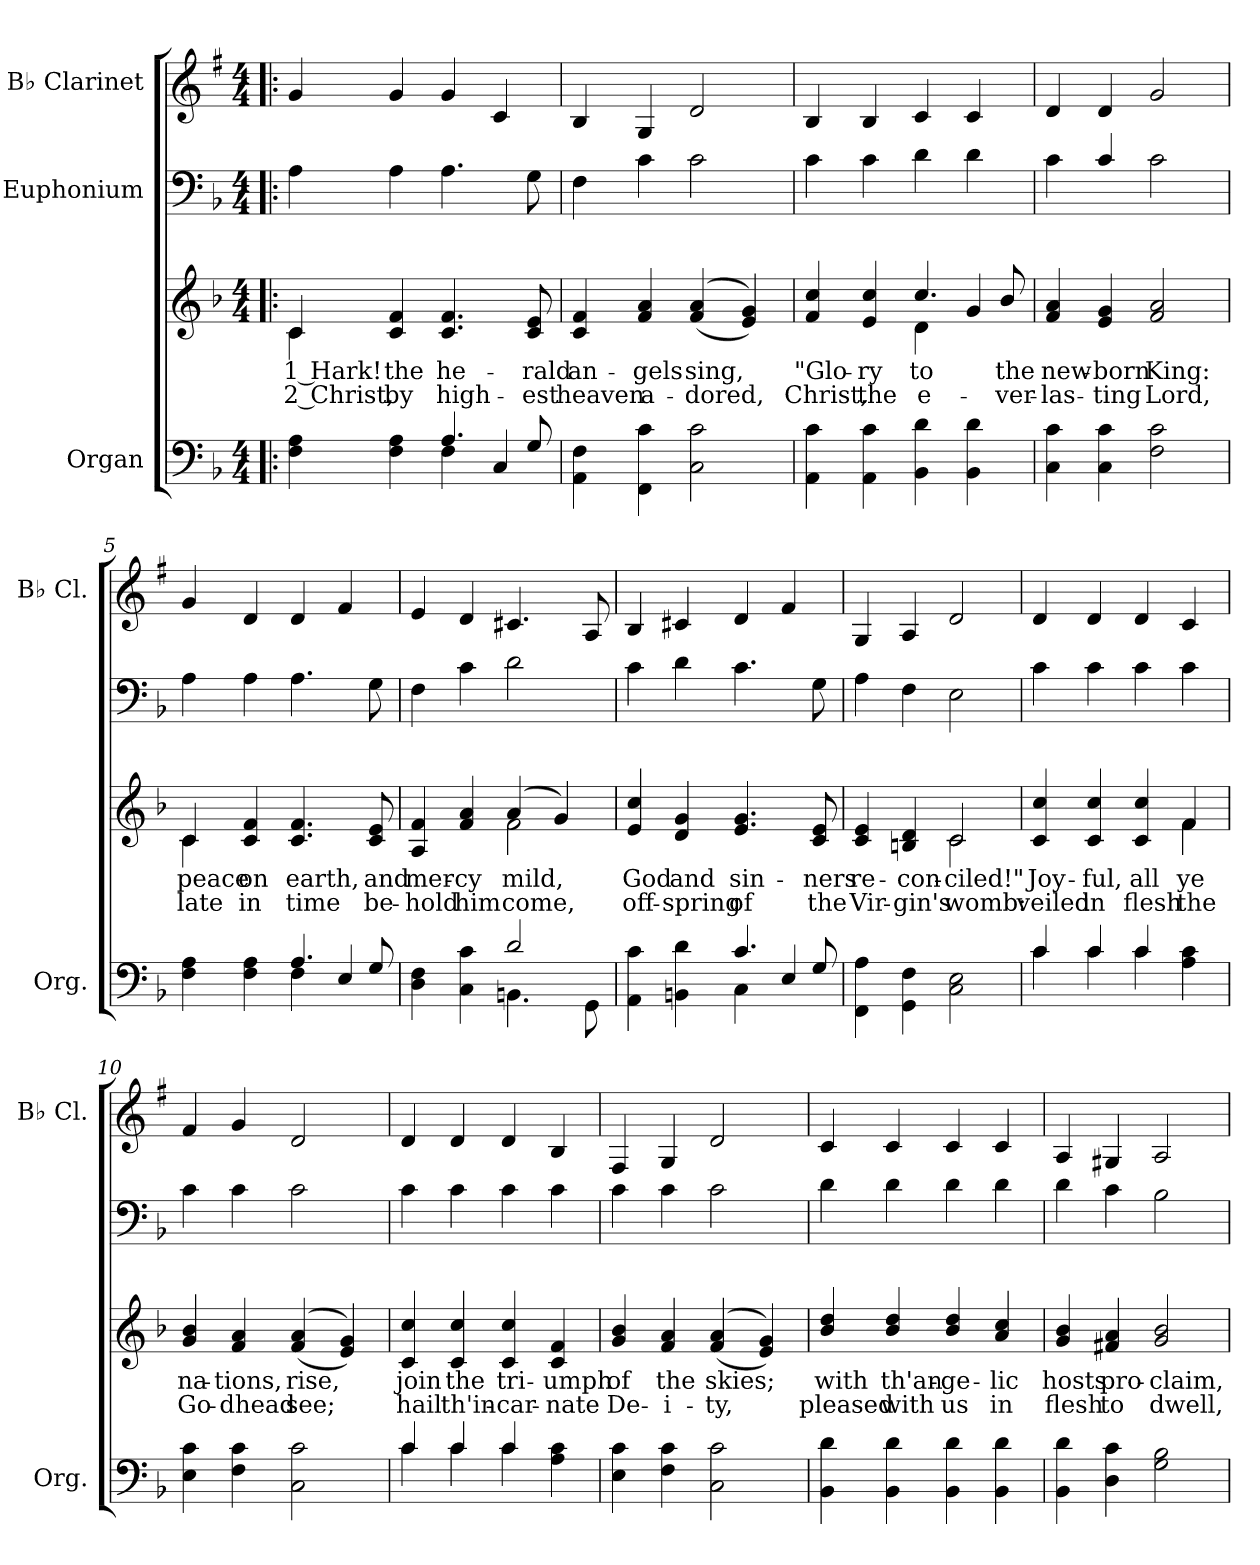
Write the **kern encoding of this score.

**kern	**kern	**text	**text	**kern	**kern
*part3	*part3	*part3	*part3	*part2	*part1
*staff4	*staff3	*staff3	*staff3	*staff2	*staff1
*I"Organ	*	*	*	*I"Euphonium	*I"B♭ Clarinet
*I'Org.	*	*	*	*	*I'B♭ Cl.
*clefF4	*clefG2	*	*	*clefF4	*clefG2
*	*	*	*	*	*ITrd1c2
*k[b-]	*k[b-]	*	*	*k[b-]	*k[b-]
*M4/4	*M4/4	*	*	*M4/4	*M4/4
=1!|:	=1!|:	=1!|:	=1!|:	=1!|:	=1!|:
*^	*	*	*	*	*
!	!	!	!LO:LY:b	!LO:LY:b	!	!
*	*	*^	*	*	*	*
4F\ 4A\	2ryy	4c/	4c\	1 Hark!	2 Christ,	4A\	4f/
!	!	!	!	!LO:LY:b	!LO:LY:b	!	!
4F\ 4A\	.	4c/ 4f/	2.ryy	the	by	4A\	4f/
!	!	!	!	!LO:LY:b	!LO:LY:b	!	!
4.A/	4F\	4.c/ 4.f/	.	he-	high-	4.A\	4f/
.	4C/	.	.	.	.	.	4B-/
!	!	!	!	!LO:LY:b	!LO:LY:b	!	!
8G/	.	8c/ 8e/	.	-rald	-est	8G\	.
*v	*v	*	*	*	*	*	*
*	*v	*v	*	*	*	*
=2	=2	=2	=2	=2	=2
!	!	!LO:LY:b	!LO:LY:b	!	!
4AA\ 4F\	4c/ 4f/	an-	heaven	4F\	4A/
!	!	!LO:LY:b	!LO:LY:b	!	!
4FF\ 4c\	4f/ 4a/	-gels	a-	4c\	4F/
!	!	!LO:LY:b	!LO:LY:b	!	!
2C\ 2c\	(<(<4f/ 4a/	sing,	-dored,	2c\	2c/
.	4e/ 4g/))	.	.	.	.
=3	=3	=3	=3	=3	=3
!	!	!LO:LY:b	!LO:LY:b	!	!
*	*^	*	*	*	*
4AA\ 4c\	4f/ 4cc/	2ryy	"Glo-	Christ,	4c\	4A/
!	!	!	!LO:LY:b	!LO:LY:b	!	!
4AA\ 4c\	4e/ 4cc/	.	-ry	the	4c\	4A/
!	!	!	!LO:LY:b	!LO:LY:b	!	!
4BB-\ 4d\	4.cc/	4d\	to	e-	4d\	4B-/
4BB-\ 4d\	.	4g/	.	.	4d\	4B-/
!	!	!	!LO:LY:b	!LO:LY:b	!	!
.	8b-/	.	the	-ver-	.	.
*	*v	*v	*	*	*	*
=4	=4	=4	=4	=4	=4
!	!	!LO:LY:b	!LO:LY:b	!	!
4C\ 4c\	4f/ 4a/	new-	-las-	4c\	4c/
!	!	!LO:LY:b	!LO:LY:b	!	!
4C\ 4c\	4e/ 4g/	-born	-ting	4c/	4c/
!	!	!LO:LY:b	!LO:LY:b	!	!
2F\ 2c\	2f/ 2a/	King:	Lord,	2c\	2f/
!!LO:LB:g=z
=5	=5	=5	=5	=5	=5
*^	*	*	*	*	*
!	!	!	!LO:LY:b	!LO:LY:b	!	!
*	*	*^	*	*	*	*
4F\ 4A\	2ryy	4c/	4c\	peace	late	4A\	4f/
!	!	!	!	!LO:LY:b	!LO:LY:b	!	!
4F\ 4A\	.	4c/ 4f/	2.ryy	on	in	4A\	4c/
!	!	!	!	!LO:LY:b	!LO:LY:b	!	!
4.A/	4F\	4.c/ 4.f/	.	earth,	time	4.A\	4c/
.	4E/	.	.	.	.	.	4e/
!	!	!	!	!LO:LY:b	!LO:LY:b	!	!
8G/	.	8c/ 8e/	.	and	be-	8G\	.
=6	=6	=6	=6	=6	=6	=6	=6
!	!	!	!	!LO:LY:b	!LO:LY:b	!	!
4D\ 4F\	2ryy	4A/ 4f/	2ryy	mer-	-hold	4F\	4d/
!	!	!	!	!LO:LY:b	!LO:LY:b	!	!
4C\ 4c\	.	4f/ 4a/	.	-cy	him	4c\	4c/
!	!	!	!	!LO:LY:b	!LO:LY:b	!	!
2d/	4.BBn\	(>4a/	2f\	mild,	come,	2d\	4.Bn/
.	.	4g/)	.	.	.	.	.
.	8GG\	.	.	.	.	.	8G/
*	*	*v	*v	*	*	*	*
=7	=7	=7	=7	=7	=7	=7
!	!	!	!LO:LY:b	!LO:LY:b	!	!
4AA\ 4c\	2ryy	4e/ 4cc/	God	off-	4c\	4A/
!	!	!	!LO:LY:b	!LO:LY:b	!	!
4BBn\ 4d\	.	4d/ 4g/	and	-spring	4d\	4Bn/
!	!	!	!LO:LY:b	!LO:LY:b	!	!
4.c/	4C\	4.e/ 4.g/	sin-	of	4.c\	4c/
.	4E/	.	.	.	.	4e/
!	!	!	!LO:LY:b	!LO:LY:b	!	!
8G/	.	8c/ 8e/	-ners	the	8G\	.
*v	*v	*	*	*	*	*
=8	=8	=8	=8	=8	=8
!	!	!LO:LY:b	!LO:LY:b	!	!
*	*^	*	*	*	*
4FF\ 4A\	4c/ 4e/	2ryy	re-	Vir-	4A\	4F/
!	!	!	!LO:LY:b	!LO:LY:b	!	!
4GG\ 4F\	4Bn/ 4d/	.	-con-	-gin's	4F\	4G/
!	!	!	!LO:LY:b	!LO:LY:b	!	!
2C\ 2E\	2c/	2c\	-ciled!"	womb:	2E\	2c/
!!LO:PB:g=z
=9	=9	=9	=9	=9	=9	=9
*^	*	*	*	*	*	*
!	!	!	!	!LO:LY:b	!LO:LY:b	!	!
4c/	4c\	4c/ 4cc/	2.ryy	Joy-	veiled	4c\	4c/
!	!	!	!	!LO:LY:b	!LO:LY:b	!	!
4c/	4c\	4c/ 4cc/	.	-ful,	in	4c\	4c/
!	!	!	!	!LO:LY:b	!LO:LY:b	!	!
4c/	4c\	4c/ 4cc/	.	all	flesh	4c\	4c/
!	!	!	!	!LO:LY:b	!LO:LY:b	!	!
4A\ 4c\	4ryy	4f/	4f\	ye	the	4c\	4B-/
=10	=10	=10	=10	=10	=10	=10	=10
!	!	!	!	!LO:LY:b	!LO:LY:b	!	!
*v	*v	*	*	*	*	*	*
*	*v	*v	*	*	*	*
4E\ 4c\	4g/ 4b-/	na-	Go-	4c\	4e/
!	!	!LO:LY:b	!LO:LY:b	!	!
4F\ 4c\	4f/ 4a/	-tions,	-dhead	4c\	4f/
!	!	!LO:LY:b	!LO:LY:b	!	!
2C\ 2c\	(<(<4f/ 4a/	rise,	see;	2c\	2c/
.	4e/ 4g/))	.	.	.	.
=11	=11	=11	=11	=11	=11
*^	*	*	*	*	*
!	!	!	!LO:LY:b	!LO:LY:b	!	!
4c/	4c\	4c/ 4cc/	join	hail	4c\	4c/
!	!	!	!LO:LY:b	!LO:LY:b	!	!
4c/	4c\	4c/ 4cc/	the	th'in-	4c\	4c/
!	!	!	!LO:LY:b	!LO:LY:b	!	!
4c/	4c\	4c/ 4cc/	tri-	-car-	4c\	4c/
!	!	!	!LO:LY:b	!LO:LY:b	!	!
4A\ 4c\	4ryy	4c/ 4f/	-umph	-nate	4c\	4A/
=12	=12	=12	=12	=12	=12	=12
!	!	!	!LO:LY:b	!LO:LY:b	!	!
*v	*v	*	*	*	*	*
4E\ 4c\	4g/ 4b-/	of	De-	4c\	4E/
!	!	!LO:LY:b	!LO:LY:b	!	!
4F\ 4c\	4f/ 4a/	the	-i-	4c\	4F/
!	!	!LO:LY:b	!LO:LY:b	!	!
2C\ 2c\	(<(<4f/ 4a/	skies;	-ty,	2c\	2c/
.	4e/ 4g/))	.	.	.	.
!!LO:LB:g=z
=13	=13	=13	=13	=13	=13
!	!	!LO:LY:b	!LO:LY:b	!	!
4BB-\ 4d\	4b-/ 4dd/	with	pleased	4d\	4B-/
!	!	!LO:LY:b	!LO:LY:b	!	!
4BB-\ 4d\	4b-/ 4dd/	th'an-	with	4d\	4B-/
!	!	!LO:LY:b	!LO:LY:b	!	!
4BB-\ 4d\	4b-/ 4dd/	-ge-	us	4d\	4B-/
!	!	!LO:LY:b	!LO:LY:b	!	!
4BB-\ 4d\	4a/ 4cc/	-lic	in	4d\	4B-/
=14	=14	=14	=14	=14	=14
!	!	!LO:LY:b	!LO:LY:b	!	!
4BB-\ 4d\	4g/ 4b-/	hosts	flesh	4d\	4G/
!	!	!LO:LY:b	!LO:LY:b	!	!
4D\ 4c\	4f#X/ 4a/	pro-	to	4c\	4F#X/
!	!	!LO:LY:b	!LO:LY:b	!	!
2G\ 2B-\	2g/ 2b-/	-claim,	dwell,	2B-\	2G/
=	=	=	=	=	=
*-	*-	*-	*-	*-	*-
